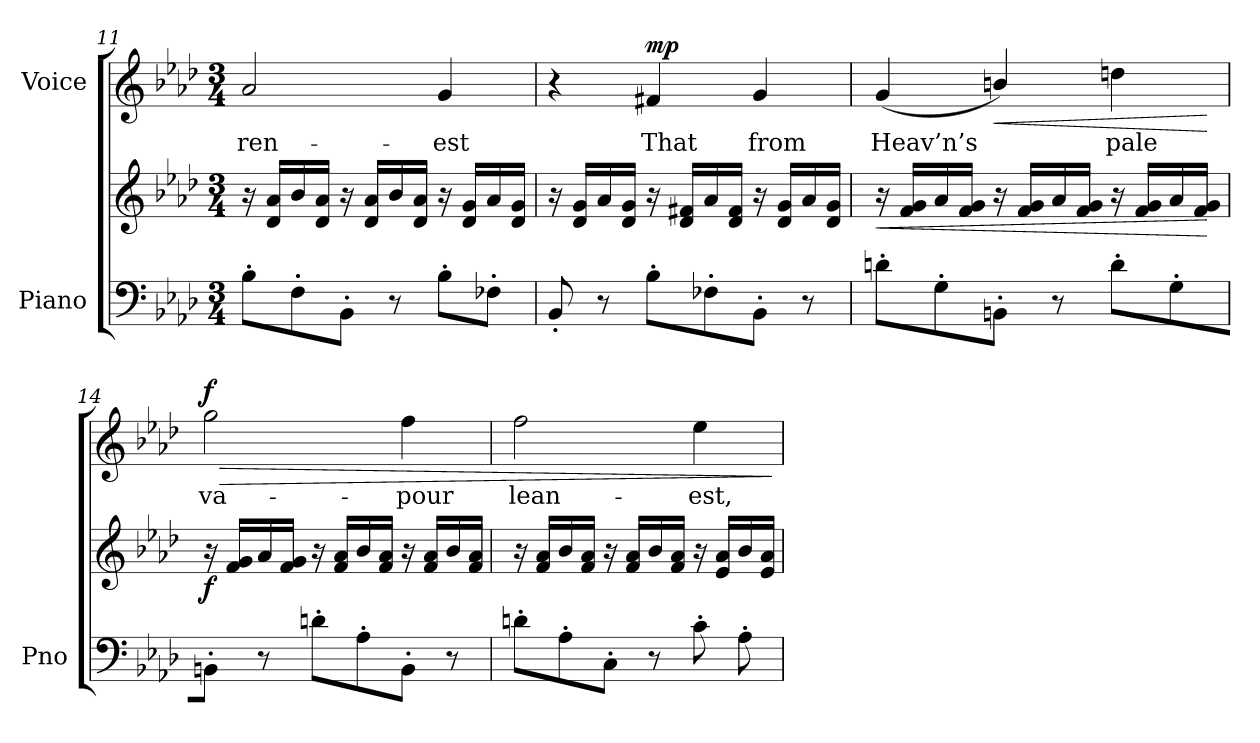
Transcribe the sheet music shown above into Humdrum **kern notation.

**kern	**kern	**dynam	**kern	**text	**dynam
*part2	*part2	*part2	*part1	*part1	*part1
*staff3	*staff2	*staff2/3	*staff1	*staff1	*staff1
*I"Piano	*	*	*I"Voice	*	*
*I'Pno	*	*	*	*	*
*clefF4	*clefG2	*	*clefG2	*	*
*k[b-e-a-d-]	*k[b-e-a-d-]	*	*k[b-e-a-d-]	*	*
*M3/4	*M3/4	*	*M3/4	*	*
=11	=11	=11	=11	=11	=11
!	!	!	!	!LO:LY:b	!
8B-'\L	16r	.	2a-/	-ren-	.
.	16d-/ 16a-/LL	.	.	.	.
8F'\	16b-/	.	.	.	.
.	16d-/ 16a-/JJ	.	.	.	.
8BB-'\J	16r	.	.	.	.
.	16d-/ 16a-/LL	.	.	.	.
8r	16b-/	.	.	.	.
.	16d-/ 16a-/JJ	.	.	.	.
!	!	!	!	!LO:LY:b	!
8B-'\L	16r	.	4g/	-est	.
.	16d-/ 16g/LL	.	.	.	.
8F-X'\J	16a-/	.	.	.	.
.	16d-/ 16g/JJ	.	.	.	.
!!LO:LB:g=z
=12	=12	=12	=12	=12	=12
8BB-'/	16r	.	4r	.	.
.	16d-/ 16g/LL	.	.	.	.
8r	16a-/	.	.	.	.
.	16d-/ 16g/JJ	.	.	.	.
!	!	!	!	!LO:LY:b	!LO:DY:a
8B-'\L	16r	.	4f#X/	That	mp
.	16d-/ 16f#X/LL	.	.	.	.
8F-X'\	16a-/	.	.	.	.
.	16d-/ 16f#/JJ	.	.	.	.
!	!	!	!	!LO:LY:b	!
8BB-'\J	16r	.	4g/	from	.
.	16d-/ 16g/LL	.	.	.	.
8r	16a-/	.	.	.	.
.	16d-/ 16g/JJ	.	.	.	.
=13	=13	=13	=13	=13	=13
!	!	!LO:HP:b	!	!LO:LY:b	!
8dn'\L	16r	<	(<4g/	Heav’n’s	.
.	16f/ 16g/LL	.	.	.	.
8G'\	16a-/	.	.	.	.
.	16f/ 16g/JJ	.	.	.	.
!	!	!	!	!	!LO:HP:b
8BBn'\J	16r	.	4bn/)	.	<
.	16f/ 16g/LL	.	.	.	.
8r	16a-/	.	.	.	.
.	16f/ 16g/JJ	.	.	.	.
!	!	!	!	!LO:LY:b	!
8d'\L	16r	.	4ddn\	pale	.
.	16f/ 16g/LL	.	.	.	.
8G'\	16a-/	.	.	.	.
.	16f/ 16g/JJ	.	.	.	.
.	.	[	.	.	[
=14	=14	=14	=14	=14	=14
!	!	!LO:DY:b	!	!LO:LY:b	!LO:HP:b
!	!	!	!	!	!LO:DY:n=1:a
8BBn'\J	16r	f	2gg\	va-	> f
.	16f/ 16g/LL	.	.	.	.
8r	16a-/	.	.	.	.
.	16f/ 16g/JJ	.	.	.	.
8dn'\L	16r	.	.	.	.
.	16f/ 16a-/LL	.	.	.	.
8A-'\	16b-/	.	.	.	.
.	16f/ 16a-/JJ	.	.	.	.
!	!	!	!	!LO:LY:b	!
8BB'\J	16r	.	4ff\	-pour	.
.	16f/ 16a-/LL	.	.	.	.
8r	16b-/	.	.	.	.
.	16f/ 16a-/JJ	.	.	.	.
!!LO:LB:g=z
=15	=15	=15	=15	=15	=15
!	!	!	!	!LO:LY:b	!
8dn'\L	16r	.	2ff\	lean-	.
.	16f/ 16a-/LL	.	.	.	.
8A-'\	16b-/	.	.	.	.
.	16f/ 16a-/JJ	.	.	.	.
8C'\J	16r	.	.	.	.
.	16f/ 16a-/LL	.	.	.	.
8r	16b-/	.	.	.	.
.	16f/ 16a-/JJ	.	.	.	.
!	!	!	!	!LO:LY:b	!
8c'\L	16r	.	4ee-\	-est,	.
.	16e-/ 16a-/LL	.	.	.	.
8A-'\	16b-/	.	.	.	.
.	16e-/ 16a-/JJ	.	.	.	.
.	.	.	.	.	]
=	=	=	=	=	=
*-	*-	*-	*-	*-	*-
